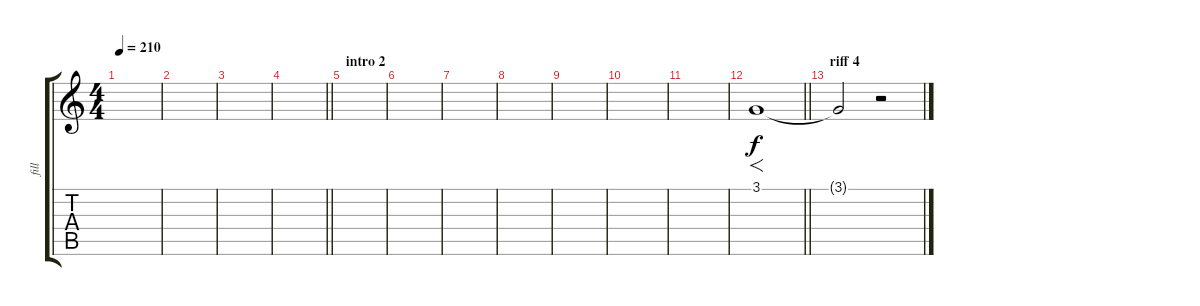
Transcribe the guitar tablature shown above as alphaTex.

\track ("fill" "fill") {instrument reversecymbal}
\staff {score tabs}
\tuning (E4 B3 G3 D3 A2 E2) {hide}
\ts (4 4)
\tempo 210
\clef g2
\ks c
|
|
|
\barLineRight lightlight
|
\section ("" "intro 2")
|
|
|
|
|
|
|
\barLineRight lightlight
3.1.1{f dy f} |
\section ("" "riff 4")
3.1{t}.2 r.2
